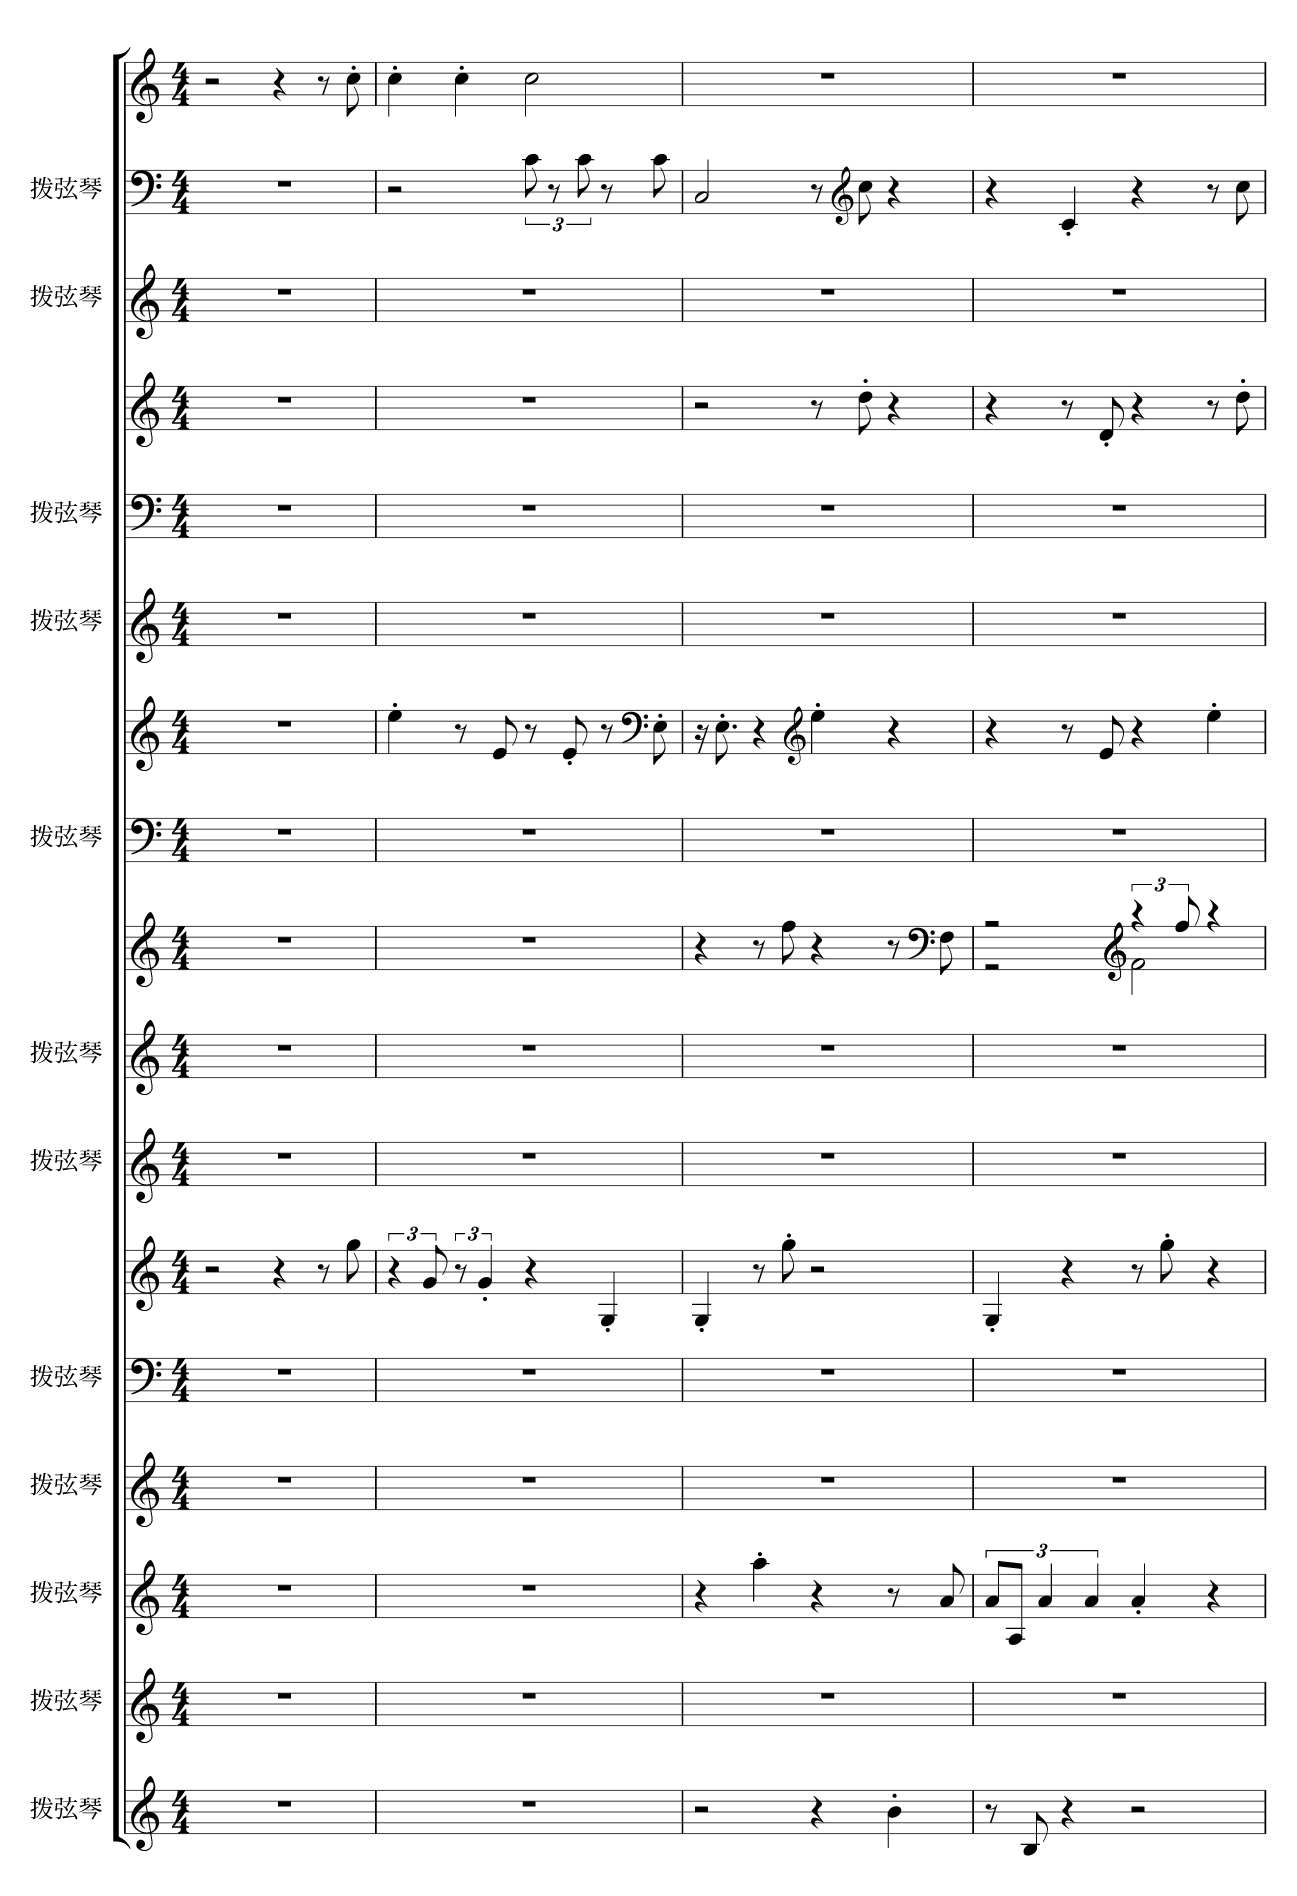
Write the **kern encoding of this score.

**kern	**kern	**kern	**kern	**kern	**kern	**kern	**kern	**kern	**kern	**kern	**kern	**kern	**kern	**kern	**kern	**kern
*part12	*part11	*part10	*part9	*part8	*part8	*part7	*part6	*part6	*part5	*part5	*part4	*part3	*part3	*part2	*part1	*part1
*staff17	*staff16	*staff15	*staff14	*staff13	*staff12	*staff11	*staff10	*staff9	*staff8	*staff7	*staff6	*staff5	*staff4	*staff3	*staff2	*staff1
*I"拨弦琴	*I"拨弦琴	*I"拨弦琴	*I"拨弦琴	*I"拨弦琴	*	*I"拨弦琴	*I"拨弦琴	*	*I"拨弦琴	*	*I"拨弦琴	*I"拨弦琴	*	*I"拨弦琴	*I"拨弦琴	*
*clefG2	*clefG2	*clefG2	*clefG2	*clefF4	*clefG2	*clefG2	*clefG2	*clefG2	*clefF4	*clefG2	*clefG2	*clefF4	*clefG2	*clefG2	*clefF4	*clefG2
*k[]	*k[]	*k[]	*k[]	*k[]	*k[]	*k[]	*k[]	*k[]	*k[]	*k[]	*k[]	*k[]	*k[]	*k[]	*k[]	*k[]
*M4/4	*M4/4	*M4/4	*M4/4	*M4/4	*M4/4	*M4/4	*M4/4	*M4/4	*M4/4	*M4/4	*M4/4	*M4/4	*M4/4	*M4/4	*M4/4	*M4/4
*MM151	*MM151	*MM151	*MM151	*MM151	*MM151	*MM151	*MM151	*MM151	*MM151	*MM151	*MM151	*MM151	*MM151	*MM151	*MM151	*MM151
=1	=1	=1	=1	=1	=1	=1	=1	=1	=1	=1	=1	=1	=1	=1	=1	=1
1r	1r	1r	1r	1r	2r	1r	1r	1r	1r	1r	1r	1r	1r	1r	1r	2r
.	.	.	.	.	4r	.	.	.	.	.	.	.	.	.	.	4r
.	.	.	.	.	8r	.	.	.	.	.	.	.	.	.	.	8r
.	.	.	.	.	8gg\	.	.	.	.	.	.	.	.	.	.	8cc'\
=2	=2	=2	=2	=2	=2	=2	=2	=2	=2	=2	=2	=2	=2	=2	=2	=2
1r	1r	1r	1r	1r	6r	1r	1r	1r	1r	4ee'\	1r	1r	1r	1r	2r	4cc'\
.	.	.	.	.	12g/	.	.	.	.	.	.	.	.	.	.	.
.	.	.	.	.	12r	.	.	.	.	8r	.	.	.	.	.	4cc'\
.	.	.	.	.	6g'/	.	.	.	.	.	.	.	.	.	.	.
.	.	.	.	.	.	.	.	.	.	8e/	.	.	.	.	.	.
.	.	.	.	.	4r	.	.	.	.	8r	.	.	.	.	12c\	2cc\
.	.	.	.	.	.	.	.	.	.	.	.	.	.	.	12r	.
.	.	.	.	.	.	.	.	.	.	8e'/	.	.	.	.	.	.
.	.	.	.	.	.	.	.	.	.	.	.	.	.	.	12c\	.
.	.	.	.	.	4G'/	.	.	.	.	8r	.	.	.	.	8r	.
*	*	*	*	*	*	*	*	*	*	*clefF4	*	*	*	*	*	*
.	.	.	.	.	.	.	.	.	.	8E'\	.	.	.	.	8c\	.
=3	=3	=3	=3	=3	=3	=3	=3	=3	=3	=3	=3	=3	=3	=3	=3	=3
2r	1r	4r	1r	1r	4G'/	1r	1r	4r	1r	16r	1r	1r	2r	1r	2C/	1r
.	.	.	.	.	.	.	.	.	.	8.E'\	.	.	.	.	.	.
.	.	4aa'\	.	.	8r	.	.	8r	.	4r	.	.	.	.	.	.
.	.	.	.	.	8gg'\	.	.	8ff\	.	.	.	.	.	.	.	.
*	*	*	*	*	*	*	*	*	*	*clefG2	*	*	*	*	*	*
4r	.	4r	.	.	2r	.	.	4r	.	4ee'\	.	.	8r	.	8r	.
*	*	*	*	*	*	*	*	*	*	*	*	*	*	*	*clefG2	*
.	.	.	.	.	.	.	.	.	.	.	.	.	8dd'\	.	8cc\	.
4b'\	.	8r	.	.	.	.	.	8r	.	4r	.	.	4r	.	4r	.
*	*	*	*	*	*	*	*	*clefF4	*	*	*	*	*	*	*	*
.	.	8a/	.	.	.	.	.	8F\	.	.	.	.	.	.	.	.
=4	=4	=4	=4	=4	=4	=4	=4	=4	=4	=4	=4	=4	=4	=4	=4	=4
*	*	*	*	*	*	*	*	*^	*	*	*	*	*	*	*	*
8r	1r	12a/L	1r	1r	4G'/	1r	1r	2r	2r	1r	4r	1r	1r	4r	1r	4r	1r
.	.	12A/J	.	.	.	.	.	.	.	.	.	.	.	.	.	.	.
8B/	.	.	.	.	.	.	.	.	.	.	.	.	.	.	.	.	.
.	.	6a/	.	.	.	.	.	.	.	.	.	.	.	.	.	.	.
4r	.	.	.	.	4r	.	.	.	.	.	8r	.	.	8r	.	4c'/	.
.	.	6a/	.	.	.	.	.	.	.	.	.	.	.	.	.	.	.
.	.	.	.	.	.	.	.	.	.	.	8e/	.	.	8d'/	.	.	.
*	*	*	*	*	*	*	*	*clefG2	*	*	*	*	*	*	*	*	*
2r	.	4a'/	.	.	8r	.	.	6r	2f\	.	4r	.	.	4r	.	4r	.
.	.	.	.	.	8gg'\	.	.	.	.	.	.	.	.	.	.	.	.
.	.	.	.	.	.	.	.	12ff/	.	.	.	.	.	.	.	.	.
.	.	4r	.	.	4r	.	.	4r	.	.	4ee'\	.	.	8r	.	8r	.
.	.	.	.	.	.	.	.	.	.	.	.	.	.	8dd'\	.	8cc\	.
*	*	*	*	*	*	*	*	*v	*v	*	*	*	*	*	*	*	*
=	=	=	=	=	=	=	=	=	=	=	=	=	=	=	=	=
*-	*-	*-	*-	*-	*-	*-	*-	*-	*-	*-	*-	*-	*-	*-	*-	*-
